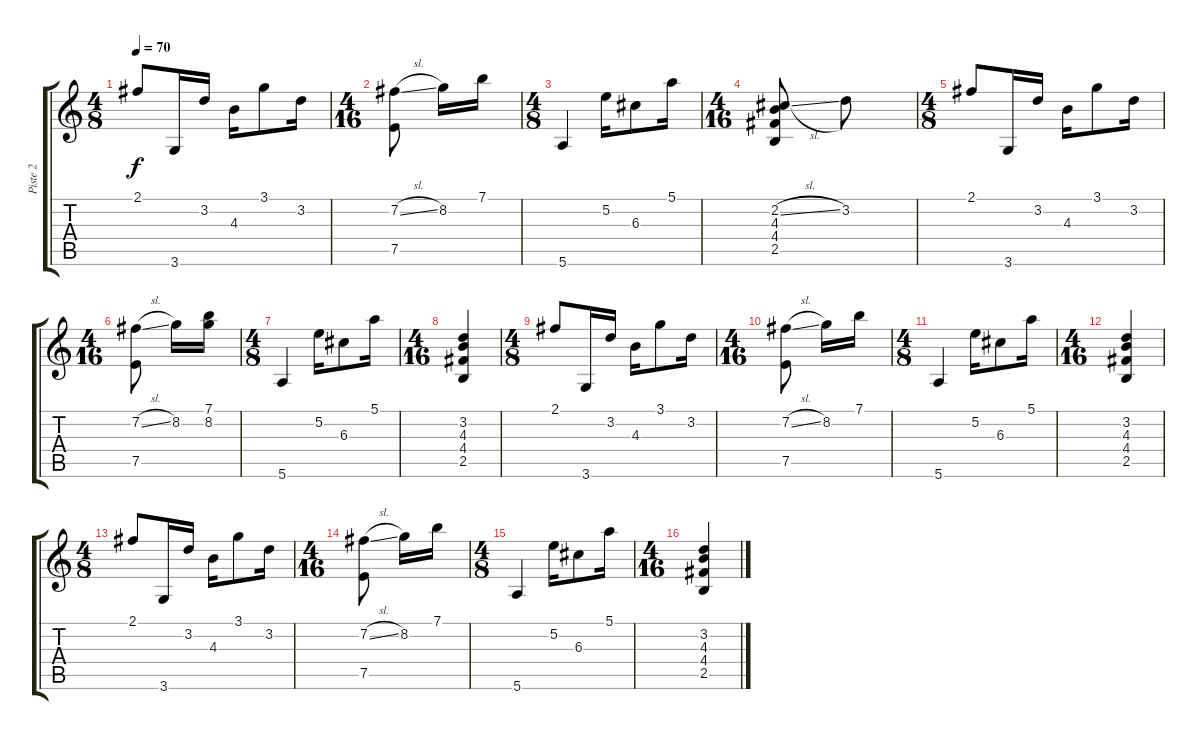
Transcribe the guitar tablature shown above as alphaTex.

\track ("Piste 2" "Piste 2") {instrument acousticguitarsteel}
\staff {score tabs}
\tuning (E4 B3 G3 D3 A2 E2) {hide}
\ts (4 8)
\tempo 70
\clef g2
\ks c
2.1.8{dy f} 3.6.16 3.2.16 4.3.16 3.1.8 3.2.16 |
\ts (4 16)
(7.2{sl} 7.5).8 8.2.16 7.1.16 |
\ts (4 8)
5.6.4 5.2.16 6.3.8 5.1.16 |
\ts (4 16)
(2.2{sl} 4.3 4.4 2.5).8 3.2.8 |
\ts (4 8)
2.1.8 3.6.16 3.2.16 4.3.16 3.1.8 3.2.16 |
\ts (4 16)
(7.2{sl} 7.5).8 8.2.16 (7.1 8.2).16 |
\ts (4 8)
5.6.4 5.2.16 6.3.8 5.1.16 |
\ts (4 16)
(3.2 4.3 4.4 2.5).4 |
\ts (4 8)
2.1.8 3.6.16 3.2.16 4.3.16 3.1.8 3.2.16 |
\ts (4 16)
(7.2{sl} 7.5).8 8.2.16 7.1.16 |
\ts (4 8)
5.6.4 5.2.16 6.3.8 5.1.16 |
\ts (4 16)
(3.2 4.3 4.4 2.5).4 |
\ts (4 8)
2.1.8 3.6.16 3.2.16 4.3.16 3.1.8 3.2.16 |
\ts (4 16)
(7.2{sl} 7.5).8 8.2.16 7.1.16 |
\ts (4 8)
5.6.4 5.2.16 6.3.8 5.1.16 |
\ts (4 16)
(3.2 4.3 4.4 2.5).4
